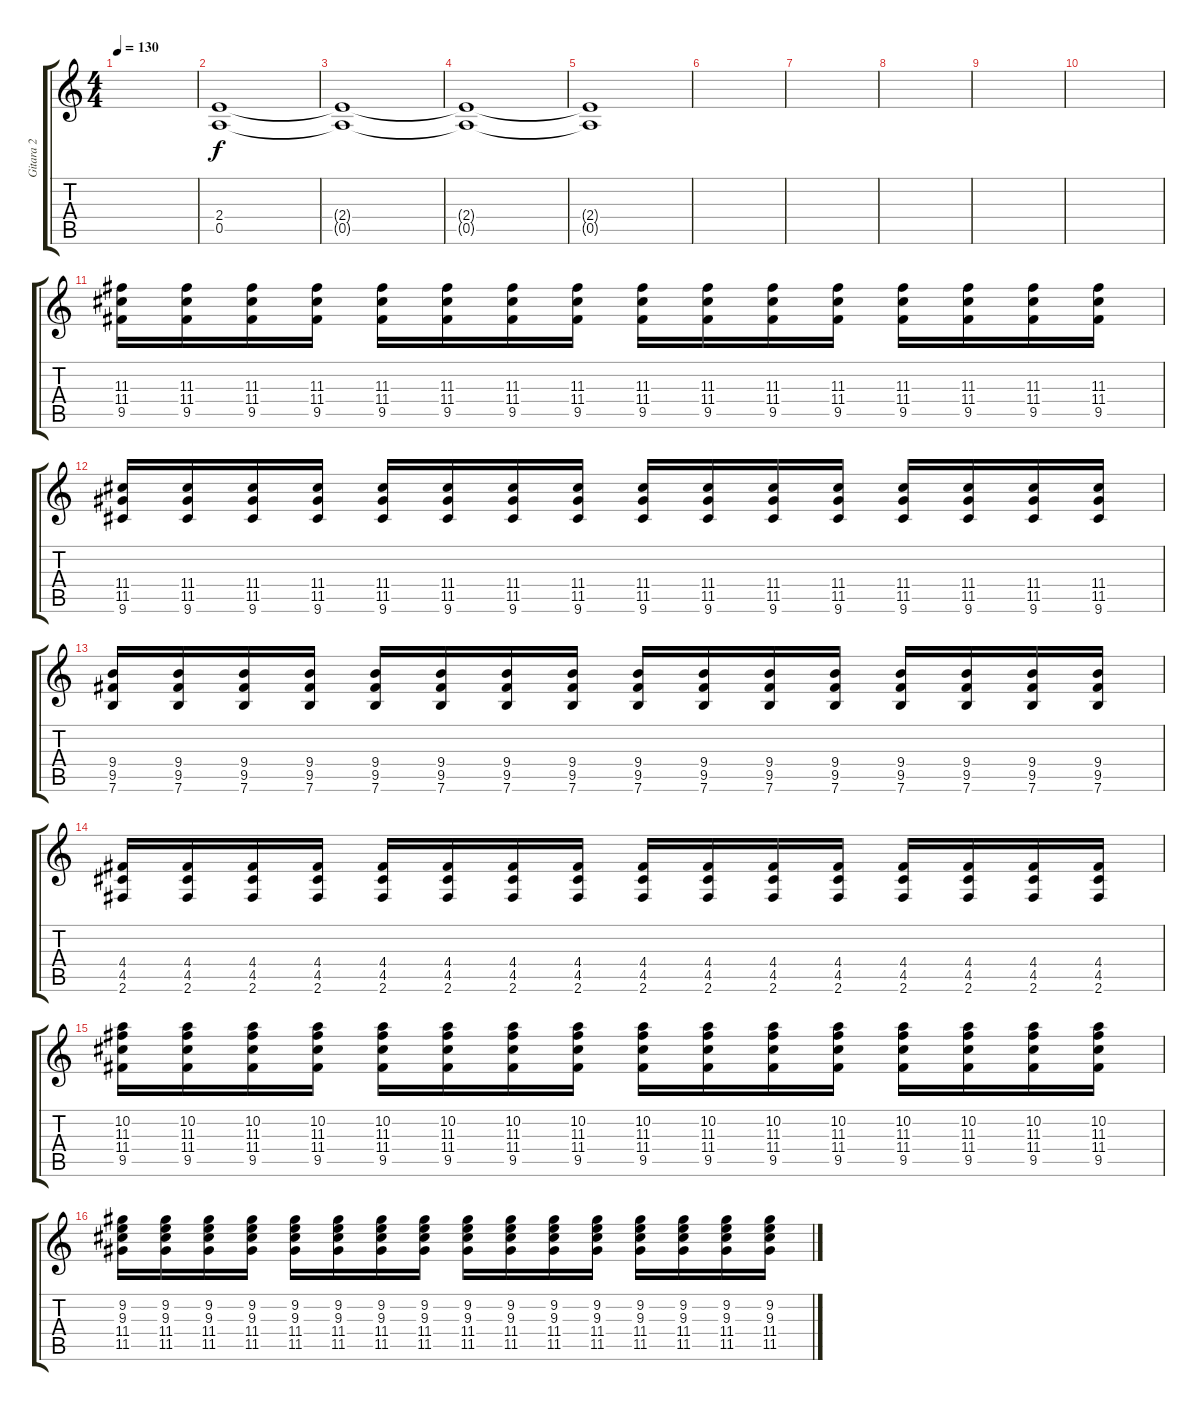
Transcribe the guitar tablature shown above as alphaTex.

\track ("Gitara 2" "Gitara 2") {instrument distortionguitar}
\staff {score tabs}
\tuning (E4 B3 G3 D3 A2 E2) {hide}
\ts (4 4)
\tempo 130
\clef g2
\ks c
|
(2.4 0.5).1{dy f} |
(2.4{t} 0.5{t}).1 |
(2.4{t} 0.5{t}).1 |
(2.4{t} 0.5{t}).1 |
|
|
|
|
|
(11.3 11.4 9.5).16 (11.3 11.4 9.5).16 (11.3 11.4 9.5).16 (11.3 11.4 9.5).16 (11.3 11.4 9.5).16 (11.3 11.4 9.5).16 (11.3 11.4 9.5).16 (11.3 11.4 9.5).16 (11.3 11.4 9.5).16 (11.3 11.4 9.5).16 (11.3 11.4 9.5).16 (11.3 11.4 9.5).16 (11.3 11.4 9.5).16 (11.3 11.4 9.5).16 (11.3 11.4 9.5).16 (11.3 11.4 9.5).16 |
(11.4 11.5 9.6).16 (11.4 11.5 9.6).16 (11.4 11.5 9.6).16 (11.4 11.5 9.6).16 (11.4 11.5 9.6).16 (11.4 11.5 9.6).16 (11.4 11.5 9.6).16 (11.4 11.5 9.6).16 (11.4 11.5 9.6).16 (11.4 11.5 9.6).16 (11.4 11.5 9.6).16 (11.4 11.5 9.6).16 (11.4 11.5 9.6).16 (11.4 11.5 9.6).16 (11.4 11.5 9.6).16 (11.4 11.5 9.6).16 |
(9.4 9.5 7.6).16 (9.4 9.5 7.6).16 (9.4 9.5 7.6).16 (9.4 9.5 7.6).16 (9.4 9.5 7.6).16 (9.4 9.5 7.6).16 (9.4 9.5 7.6).16 (9.4 9.5 7.6).16 (9.4 9.5 7.6).16 (9.4 9.5 7.6).16 (9.4 9.5 7.6).16 (9.4 9.5 7.6).16 (9.4 9.5 7.6).16 (9.4 9.5 7.6).16 (9.4 9.5 7.6).16 (9.4 9.5 7.6).16 |
(4.4 4.5 2.6).16 (4.4 4.5 2.6).16 (4.4 4.5 2.6).16 (4.4 4.5 2.6).16 (4.4 4.5 2.6).16 (4.4 4.5 2.6).16 (4.4 4.5 2.6).16 (4.4 4.5 2.6).16 (4.4 4.5 2.6).16 (4.4 4.5 2.6).16 (4.4 4.5 2.6).16 (4.4 4.5 2.6).16 (4.4 4.5 2.6).16 (4.4 4.5 2.6).16 (4.4 4.5 2.6).16 (4.4 4.5 2.6).16 |
(10.2 11.3 11.4 9.5).16 (10.2 11.3 11.4 9.5).16 (10.2 11.3 11.4 9.5).16 (10.2 11.3 11.4 9.5).16 (10.2 11.3 11.4 9.5).16 (10.2 11.3 11.4 9.5).16 (10.2 11.3 11.4 9.5).16 (10.2 11.3 11.4 9.5).16 (10.2 11.3 11.4 9.5).16 (10.2 11.3 11.4 9.5).16 (10.2 11.3 11.4 9.5).16 (10.2 11.3 11.4 9.5).16 (10.2 11.3 11.4 9.5).16 (10.2 11.3 11.4 9.5).16 (10.2 11.3 11.4 9.5).16 (10.2 11.3 11.4 9.5).16 |
(9.2 9.3 11.4 11.5).16 (9.2 9.3 11.4 11.5).16 (9.2 9.3 11.4 11.5).16 (9.2 9.3 11.4 11.5).16 (9.2 9.3 11.4 11.5).16 (9.2 9.3 11.4 11.5).16 (9.2 9.3 11.4 11.5).16 (9.2 9.3 11.4 11.5).16 (9.2 9.3 11.4 11.5).16 (9.2 9.3 11.4 11.5).16 (9.2 9.3 11.4 11.5).16 (9.2 9.3 11.4 11.5).16 (9.2 9.3 11.4 11.5).16 (9.2 9.3 11.4 11.5).16 (9.2 9.3 11.4 11.5).16 (9.2 9.3 11.4 11.5).16
